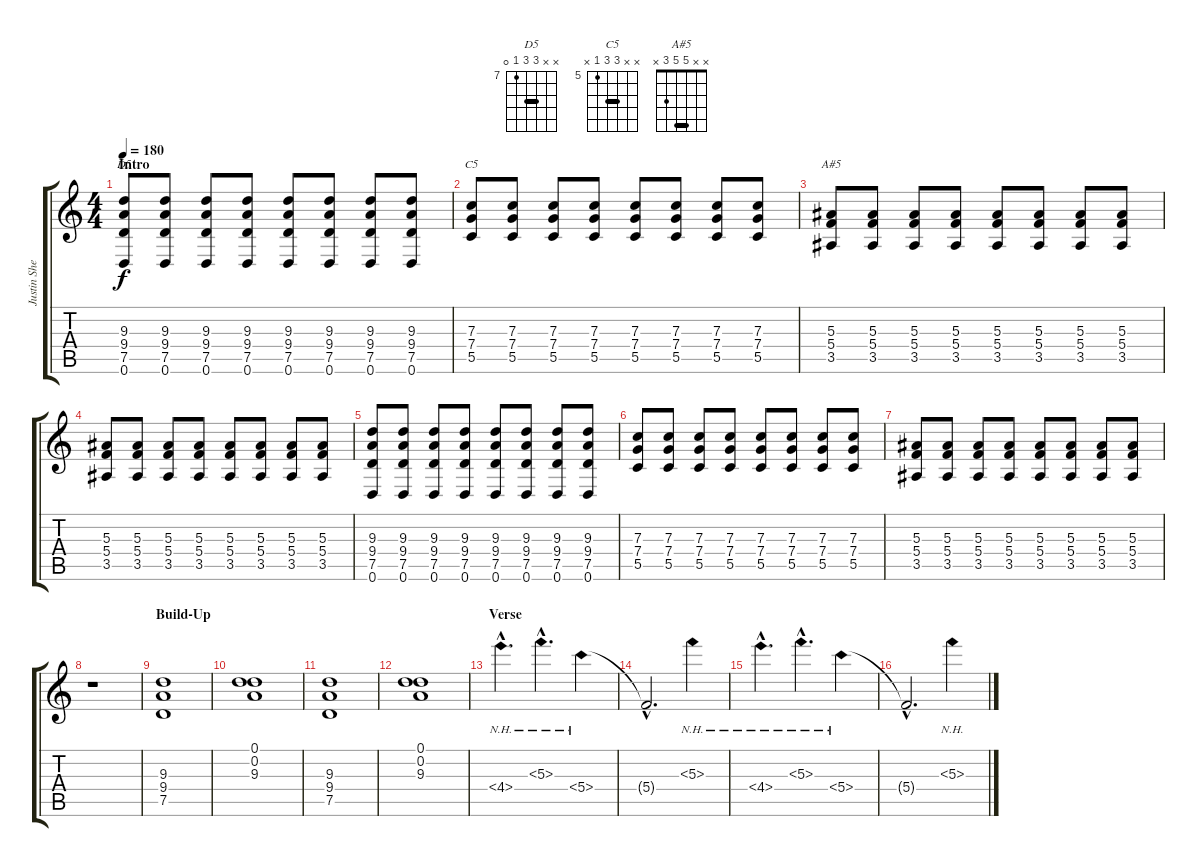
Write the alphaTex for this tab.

\track ("Justin Shekoski" "Justin She") {instrument distortionguitar}
\staff {score tabs}
\tuning (D4 A3 F3 C3 G2 D2) {hide}
\chord ("D5" x x 9 9 7 0) {firstfret 7 barre 9}
\chord ("C5" x x 7 7 5 x) {firstfret 5 barre 7}
\chord ("A#5" x x 5 5 3 x) {barre 5}
\ts (4 4)
\section ("" "Intro")
\tempo 180
\clef g2
\ks c
(9.3 9.4 7.5 0.6).8{ch "D5" dy f instrument distortionguitar} (9.3 9.4 7.5 0.6).8 (9.3 9.4 7.5 0.6).8 (9.3 9.4 7.5 0.6).8 (9.3 9.4 7.5 0.6).8 (9.3 9.4 7.5 0.6).8 (9.3 9.4 7.5 0.6).8 (9.3 9.4 7.5 0.6).8 |
(7.3 7.4 5.5).8{ch "C5"} (7.3 7.4 5.5).8 (7.3 7.4 5.5).8 (7.3 7.4 5.5).8 (7.3 7.4 5.5).8 (7.3 7.4 5.5).8 (7.3 7.4 5.5).8 (7.3 7.4 5.5).8 |
(5.3 5.4 3.5).8{ch "A#5"} (5.3 5.4 3.5).8 (5.3 5.4 3.5).8 (5.3 5.4 3.5).8 (5.3 5.4 3.5).8 (5.3 5.4 3.5).8 (5.3 5.4 3.5).8 (5.3 5.4 3.5).8 |
(5.3 5.4 3.5).8 (5.3 5.4 3.5).8 (5.3 5.4 3.5).8 (5.3 5.4 3.5).8 (5.3 5.4 3.5).8 (5.3 5.4 3.5).8 (5.3 5.4 3.5).8 (5.3 5.4 3.5).8 |
(9.3 9.4 7.5 0.6).8 (9.3 9.4 7.5 0.6).8 (9.3 9.4 7.5 0.6).8 (9.3 9.4 7.5 0.6).8 (9.3 9.4 7.5 0.6).8 (9.3 9.4 7.5 0.6).8 (9.3 9.4 7.5 0.6).8 (9.3 9.4 7.5 0.6).8 |
(7.3 7.4 5.5).8 (7.3 7.4 5.5).8 (7.3 7.4 5.5).8 (7.3 7.4 5.5).8 (7.3 7.4 5.5).8 (7.3 7.4 5.5).8 (7.3 7.4 5.5).8 (7.3 7.4 5.5).8 |
(5.3 5.4 3.5).8 (5.3 5.4 3.5).8 (5.3 5.4 3.5).8 (5.3 5.4 3.5).8 (5.3 5.4 3.5).8 (5.3 5.4 3.5).8 (5.3 5.4 3.5).8 (5.3 5.4 3.5).8 |
r.1 |
\section ("" "Build-Up")
(9.3 9.4 7.5).1 |
(0.1 0.2 9.3).1 |
(9.3 9.4 7.5).1 |
(0.1 0.2 9.3).1 |
\section ("" "Verse")
4.4{nh hac}.4{d} 5.3{nh hac}.4{d} 5.4{nh}.4 |
5.4{hac t}.2{d} 5.3{nh}.4 |
4.4{nh hac}.4{d} 5.3{nh hac}.4{d} 5.4{nh}.4 |
5.4{hac t}.2{d} 5.3{nh}.4
